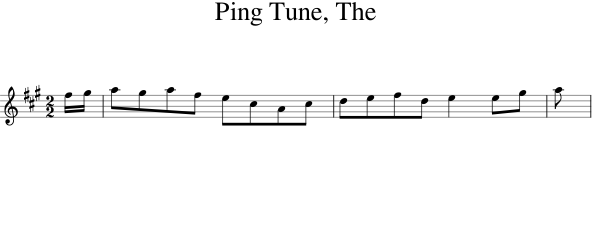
X:1
L:1/8
M:2/2
I:linebreak $
K:A
V:1 treble
V:1
 f/g/ | agaf ecAc | defd e2 eg | a | %4
